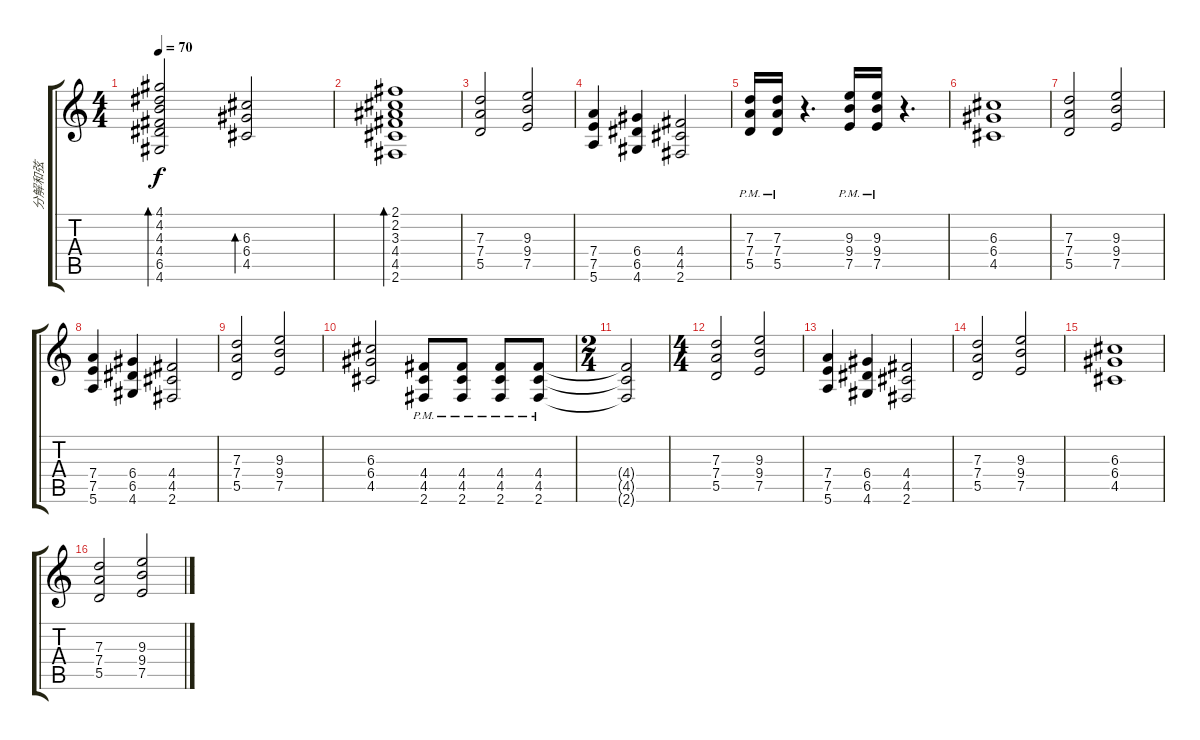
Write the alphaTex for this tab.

\track ("分解和弦" "分解和弦") {instrument acousticguitarnylon}
\staff {score tabs}
\tuning (E4 B3 G3 D3 A2 E2) {hide}
\ts (4 4)
\tempo 70
\clef g2
\ks c
(4.1 4.2 4.3 4.4 6.5 4.6).2{bd 120 dy f} (6.3 6.4 4.5).2{bd 120} |
(2.1 2.2 3.3 4.4 4.5 2.6).1{bd 120} |
(7.3 7.4 5.5).2{volume 7 instrument overdrivenguitar} (9.3 9.4 7.5).2 |
(7.4 7.5 5.6).4 (6.4 6.5 4.6).4 (4.4 4.5 2.6).2 |
(7.3{pm} 7.4{pm} 5.5{pm}).16 (7.3{pm} 7.4{pm} 5.5{pm}).16 r.4{d} (9.3{pm} 9.4{pm} 7.5{pm}).16 (9.3{pm} 9.4{pm} 7.5{pm}).16 r.4{d} |
(6.3 6.4 4.5).1 |
(7.3 7.4 5.5).2 (9.3 9.4 7.5).2 |
(7.4 7.5 5.6).4 (6.4 6.5 4.6).4 (4.4 4.5 2.6).2 |
(7.3 7.4 5.5).2 (9.3 9.4 7.5).2 |
(6.3 6.4 4.5).2 (4.4 4.5 2.6{pm}).8 (4.4 4.5 2.6{pm}).8 (4.4 4.5 2.6{pm}).8 (4.4 4.5 2.6{pm}).8 |
\ts (2 4)
(4.4{t} 4.5{t} 2.6{t}).2 |
\ts (4 4)
(7.3 7.4 5.5).2{volume 7 instrument overdrivenguitar} (9.3 9.4 7.5).2 |
(7.4 7.5 5.6).4 (6.4 6.5 4.6).4 (4.4 4.5 2.6).2 |
(7.3 7.4 5.5).2 (9.3 9.4 7.5).2{txt ""} |
(6.3 6.4 4.5).1 |
(7.3 7.4 5.5).2 (9.3 9.4 7.5).2
